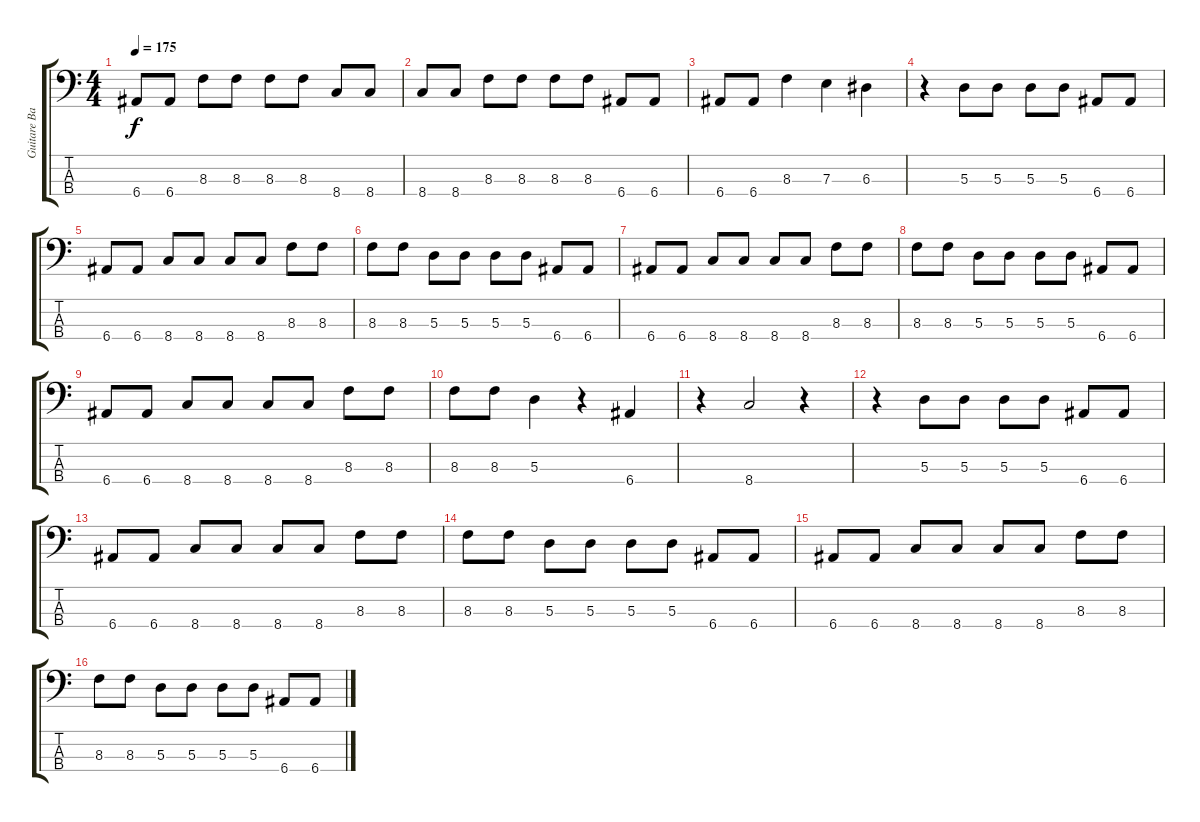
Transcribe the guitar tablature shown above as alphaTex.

\track ("Guitare Basse" "Guitare Ba") {instrument electricbassfinger}
\staff {score tabs}
\tuning (G2 D2 A1 E1) {hide}
\ts (4 4)
\tempo 175
\clef f4
\ks c
6.4.8{dy f} 6.4.8 8.3.8 8.3.8 8.3.8 8.3.8 8.4.8 8.4.8 |
8.4.8 8.4.8 8.3.8 8.3.8 8.3.8 8.3.8 6.4.8 6.4.8 |
6.4.8 6.4.8 8.3.4 7.3.4 6.3.4 |
r.4 5.3.8 5.3.8 5.3.8 5.3.8 6.4.8 6.4.8 |
6.4.8 6.4.8 8.4.8 8.4.8 8.4.8 8.4.8 8.3.8 8.3.8 |
8.3.8 8.3.8 5.3.8 5.3.8 5.3.8 5.3.8 6.4.8 6.4.8 |
6.4.8 6.4.8 8.4.8 8.4.8 8.4.8 8.4.8 8.3.8 8.3.8 |
8.3.8 8.3.8 5.3.8 5.3.8 5.3.8 5.3.8 6.4.8 6.4.8 |
6.4.8 6.4.8 8.4.8 8.4.8 8.4.8 8.4.8 8.3.8 8.3.8 |
8.3.8 8.3.8 5.3.4 r.4 6.4.4 |
r.4 8.4.2 r.4 |
r.4 5.3.8 5.3.8 5.3.8 5.3.8 6.4.8 6.4.8 |
6.4.8 6.4.8 8.4.8 8.4.8 8.4.8 8.4.8 8.3.8 8.3.8 |
8.3.8 8.3.8 5.3.8 5.3.8 5.3.8 5.3.8 6.4.8 6.4.8 |
6.4.8 6.4.8 8.4.8 8.4.8 8.4.8 8.4.8 8.3.8 8.3.8 |
8.3.8 8.3.8 5.3.8 5.3.8 5.3.8 5.3.8 6.4.8 6.4.8
